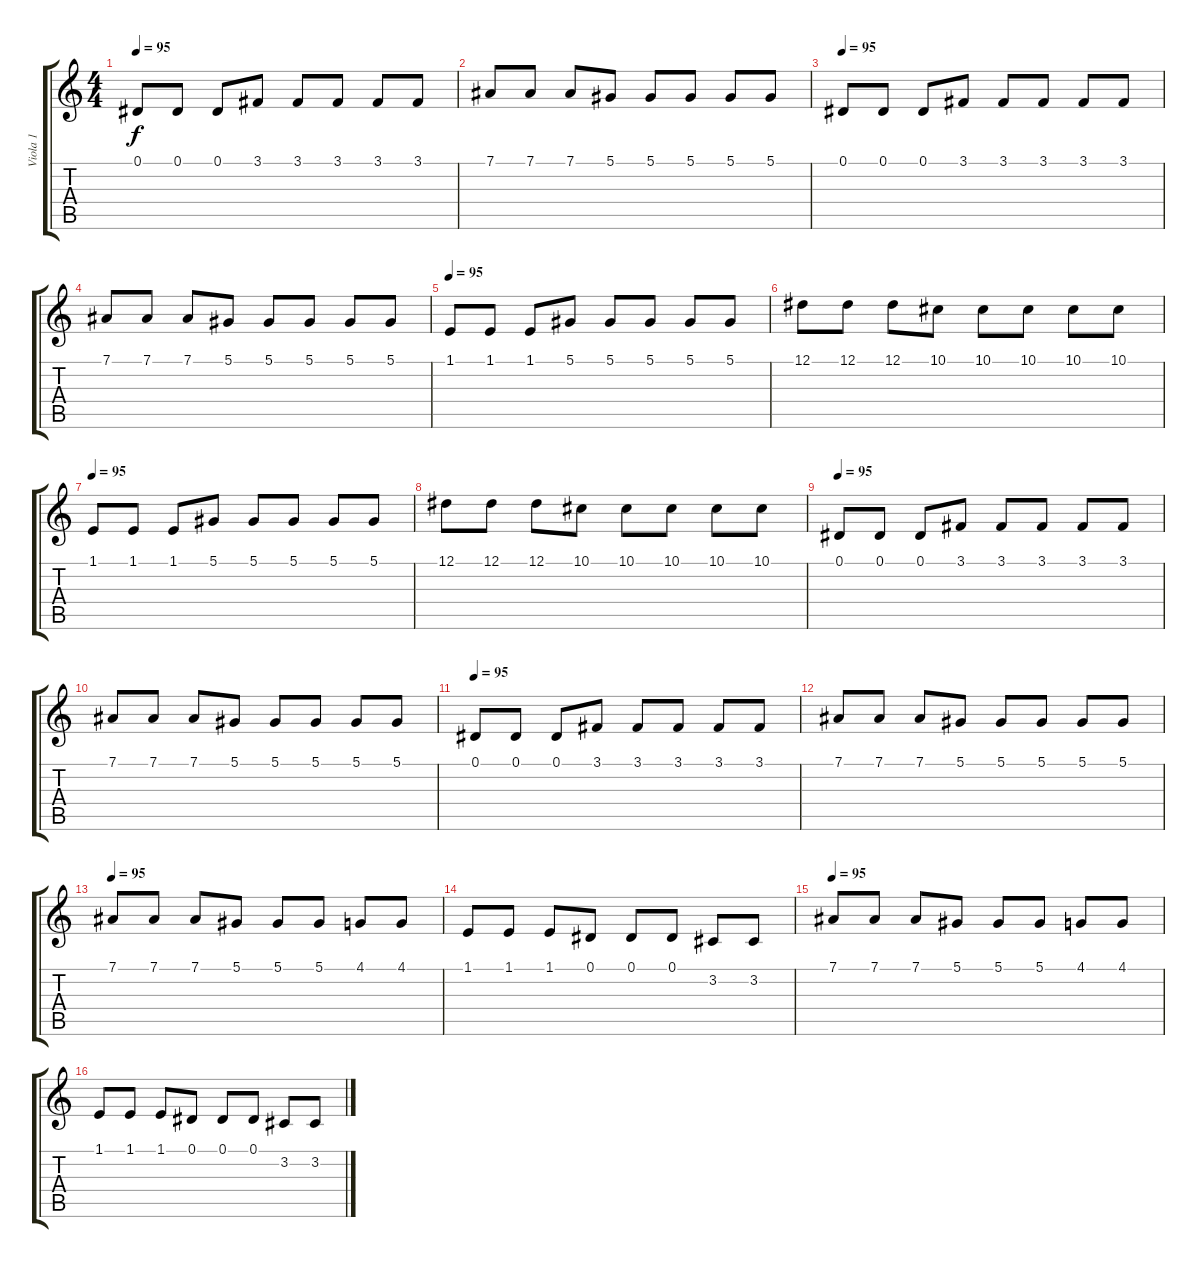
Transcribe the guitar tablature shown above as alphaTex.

\track ("Viola 1" "Viola 1") {instrument viola}
\staff {score tabs}
\tuning (Eb4 Bb3 Gb3 Db3 Ab2 Eb2) {hide}
\ts (4 4)
\tempo 95
\clef g2
\ks c
0.1.8{dy f} 0.1.8 0.1.8 3.1.8 3.1.8 3.1.8 3.1.8 3.1.8 |
7.1.8 7.1.8 7.1.8 5.1.8 5.1.8 5.1.8 5.1.8 5.1.8 |
\tempo 95
0.1.8 0.1.8 0.1.8 3.1.8 3.1.8 3.1.8 3.1.8 3.1.8 |
7.1.8 7.1.8 7.1.8 5.1.8 5.1.8 5.1.8 5.1.8 5.1.8 |
\tempo 95
1.1.8 1.1.8 1.1.8 5.1.8 5.1.8 5.1.8 5.1.8 5.1.8 |
12.1.8 12.1.8 12.1.8 10.1.8 10.1.8 10.1.8 10.1.8 10.1.8 |
\tempo 95
1.1.8 1.1.8 1.1.8 5.1.8 5.1.8 5.1.8 5.1.8 5.1.8 |
12.1.8 12.1.8 12.1.8 10.1.8 10.1.8 10.1.8 10.1.8 10.1.8 |
\tempo 95
0.1.8 0.1.8 0.1.8 3.1.8 3.1.8 3.1.8 3.1.8 3.1.8 |
7.1.8 7.1.8 7.1.8 5.1.8 5.1.8 5.1.8 5.1.8 5.1.8 |
\tempo 95
0.1.8 0.1.8 0.1.8 3.1.8 3.1.8 3.1.8 3.1.8 3.1.8 |
7.1.8 7.1.8 7.1.8 5.1.8 5.1.8 5.1.8 5.1.8 5.1.8 |
\tempo 95
7.1.8 7.1.8 7.1.8 5.1.8 5.1.8 5.1.8 4.1.8 4.1.8 |
1.1.8 1.1.8 1.1.8 0.1.8 0.1.8 0.1.8 3.2.8 3.2.8 |
\tempo 95
7.1.8 7.1.8 7.1.8 5.1.8 5.1.8 5.1.8 4.1.8 4.1.8 |
1.1.8 1.1.8 1.1.8 0.1.8 0.1.8 0.1.8 3.2.8 3.2.8
